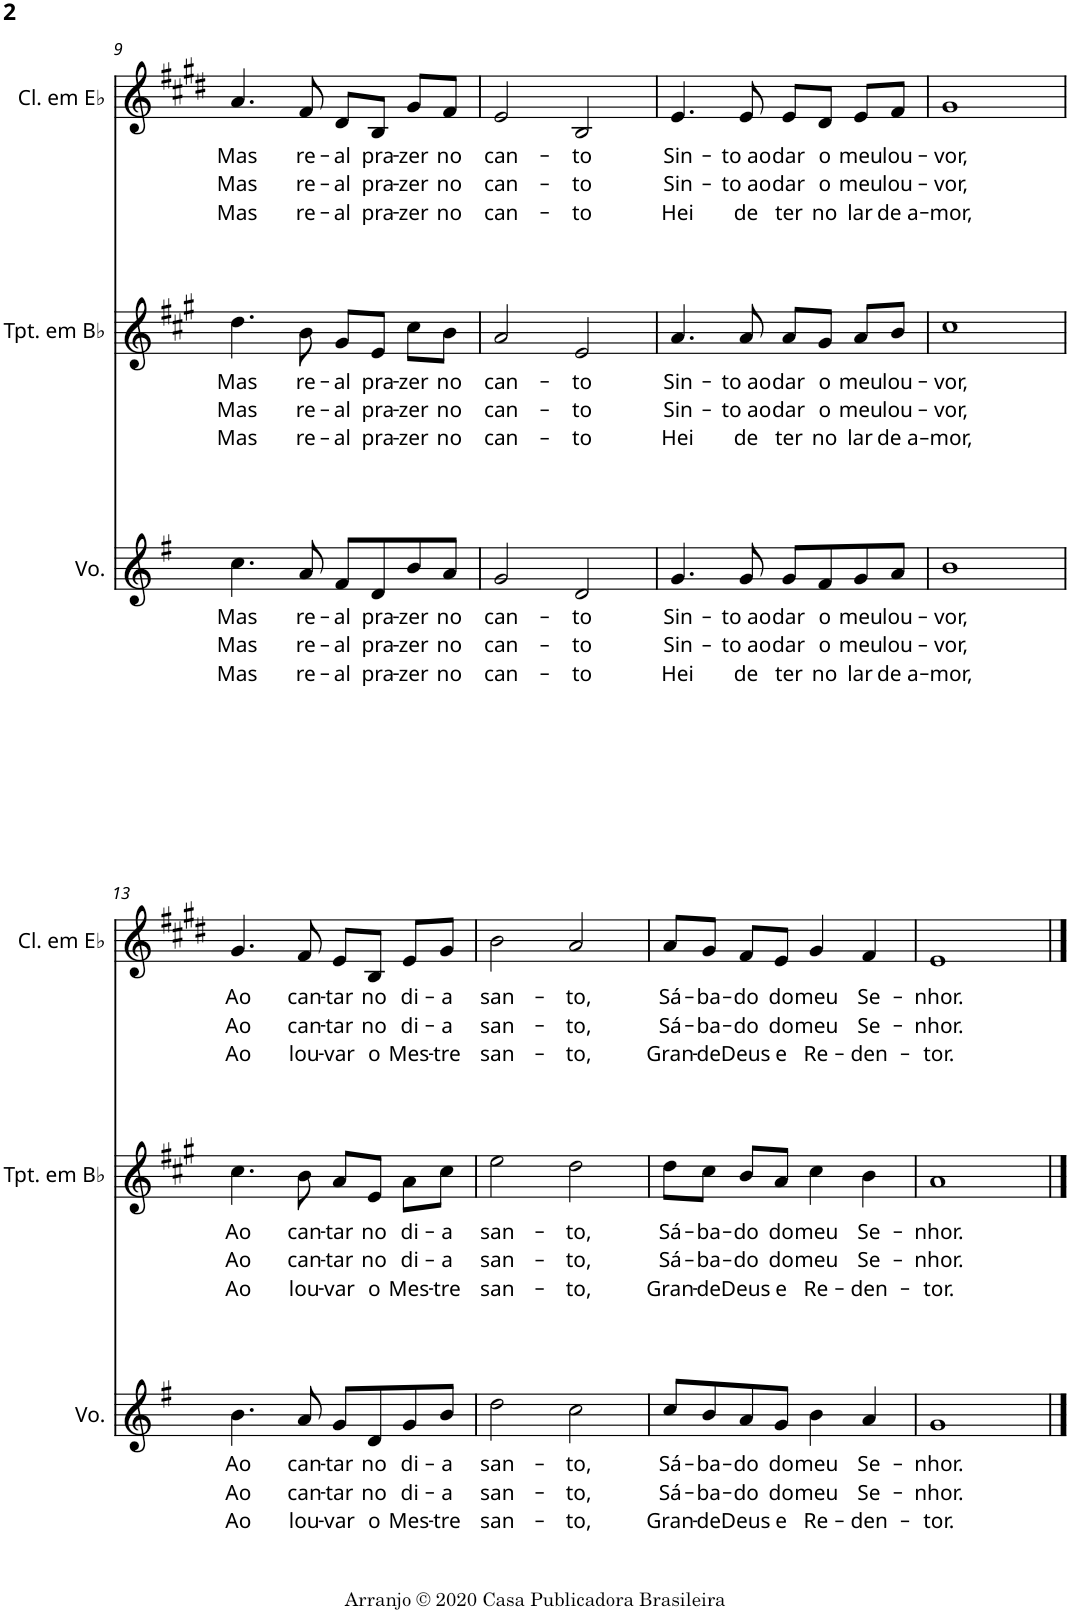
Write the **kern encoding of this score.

**kern	**text	**text	**text	**kern	**text	**text	**text	**kern	**text	**text	**text
*part3	*part3	*part3	*part3	*part2	*part2	*part2	*part2	*part1	*part1	*part1	*part1
*staff3	*staff3	*staff3	*staff3	*staff2	*staff2	*staff2	*staff2	*staff1	*staff1	*staff1	*staff1
*I"Voz	*	*	*	*I"Trompete em Bb	*	*	*	*I"Clarinete em Eb	*	*	*
*I'Vo.	*	*	*	*I'Tpt. em Bb	*	*	*	*I'Cl. em Eb	*	*	*
!!LO:PB:g=z
*clefG2	*	*	*	*clefG2	*	*	*	*clefG2	*	*	*
*	*	*	*	*Trd1c2	*	*	*	*Trd1c2	*	*	*
*k[f#]	*	*	*	*k[f#c#g#]	*	*	*	*k[f#c#g#d#]	*	*	*
*M4/4	*	*	*	*M4/4	*	*	*	*M4/4	*	*	*
=9	=9	=9	=9	=9	=9	=9	=9	=9	=9	=9	=9
!	!LO:LY:b	!LO:LY:b	!LO:LY:b	!	!LO:LY:b	!LO:LY:b	!LO:LY:b	!	!LO:LY:b	!LO:LY:b	!LO:LY:b
4.cc\	Mas	Mas	Mas	4.dd\	Mas	Mas	Mas	4.a/	Mas	Mas	Mas
!	!LO:LY:b	!LO:LY:b	!LO:LY:b	!	!LO:LY:b	!LO:LY:b	!LO:LY:b	!	!LO:LY:b	!LO:LY:b	!LO:LY:b
8a/	re-	re-	re-	8b\	re-	re-	re-	8f#/	re-	re-	re-
!	!LO:LY:b	!LO:LY:b	!LO:LY:b	!	!LO:LY:b	!LO:LY:b	!LO:LY:b	!	!LO:LY:b	!LO:LY:b	!LO:LY:b
8f#/L	-al	-al	-al	8g#/L	-al	-al	-al	8d#/L	-al	-al	-al
!	!LO:LY:b	!LO:LY:b	!LO:LY:b	!	!LO:LY:b	!LO:LY:b	!LO:LY:b	!	!LO:LY:b	!LO:LY:b	!LO:LY:b
8d/	pra-	pra-	pra-	8e/J	pra-	pra-	pra-	8B/J	pra-	pra-	pra-
!	!LO:LY:b	!LO:LY:b	!LO:LY:b	!	!LO:LY:b	!LO:LY:b	!LO:LY:b	!	!LO:LY:b	!LO:LY:b	!LO:LY:b
8b/	-zer	-zer	-zer	8cc#\L	-zer	-zer	-zer	8g#/L	-zer	-zer	-zer
!	!LO:LY:b	!LO:LY:b	!LO:LY:b	!	!LO:LY:b	!LO:LY:b	!LO:LY:b	!	!LO:LY:b	!LO:LY:b	!LO:LY:b
8a/J	no	no	no	8b\J	no	no	no	8f#/J	no	no	no
=10	=10	=10	=10	=10	=10	=10	=10	=10	=10	=10	=10
!	!LO:LY:b	!LO:LY:b	!LO:LY:b	!	!LO:LY:b	!LO:LY:b	!LO:LY:b	!	!LO:LY:b	!LO:LY:b	!LO:LY:b
2g/	can-	can-	can-	2a/	can-	can-	can-	2e/	can-	can-	can-
!	!LO:LY:b	!LO:LY:b	!LO:LY:b	!	!LO:LY:b	!LO:LY:b	!LO:LY:b	!	!LO:LY:b	!LO:LY:b	!LO:LY:b
2d/	-to	-to	-to	2e/	-to	-to	-to	2B/	-to	-to	-to
=11	=11	=11	=11	=11	=11	=11	=11	=11	=11	=11	=11
!	!LO:LY:b	!LO:LY:b	!LO:LY:b	!	!LO:LY:b	!LO:LY:b	!LO:LY:b	!	!LO:LY:b	!LO:LY:b	!LO:LY:b
4.g/	Sin-	Sin-	Hei	4.a/	Sin-	Sin-	Hei	4.e/	Sin-	Sin-	Hei
!	!LO:LY:b	!LO:LY:b	!LO:LY:b	!	!LO:LY:b	!LO:LY:b	!LO:LY:b	!	!LO:LY:b	!LO:LY:b	!LO:LY:b
8g/	-to ao	-to ao	de	8a/	-to ao	-to ao	de	8e/	-to ao	-to ao	de
!	!LO:LY:b	!LO:LY:b	!LO:LY:b	!	!LO:LY:b	!LO:LY:b	!LO:LY:b	!	!LO:LY:b	!LO:LY:b	!LO:LY:b
8g/L	dar	dar	ter	8a/L	dar	dar	ter	8e/L	dar	dar	ter
!	!LO:LY:b	!LO:LY:b	!LO:LY:b	!	!LO:LY:b	!LO:LY:b	!LO:LY:b	!	!LO:LY:b	!LO:LY:b	!LO:LY:b
8f#/	o	o	no	8g#/J	o	o	no	8d#/J	o	o	no
!	!LO:LY:b	!LO:LY:b	!LO:LY:b	!	!LO:LY:b	!LO:LY:b	!LO:LY:b	!	!LO:LY:b	!LO:LY:b	!LO:LY:b
8g/	meu	meu	lar	8a/L	meu	meu	lar	8e/L	meu	meu	lar
!	!LO:LY:b	!LO:LY:b	!LO:LY:b	!	!LO:LY:b	!LO:LY:b	!LO:LY:b	!	!LO:LY:b	!LO:LY:b	!LO:LY:b
8a/J	lou-	lou-	de a-	8b/J	lou-	lou-	de a-	8f#/J	lou-	lou-	de a-
=12	=12	=12	=12	=12	=12	=12	=12	=12	=12	=12	=12
!	!LO:LY:b	!LO:LY:b	!LO:LY:b	!	!LO:LY:b	!LO:LY:b	!LO:LY:b	!	!LO:LY:b	!LO:LY:b	!LO:LY:b
1b	-vor,	-vor,	mor,	1cc#	-vor,	-vor,	mor,	1g#	-vor,	-vor,	mor,
!!LO:LB:g=z
=13	=13	=13	=13	=13	=13	=13	=13	=13	=13	=13	=13
!	!LO:LY:b	!LO:LY:b	!LO:LY:b	!	!LO:LY:b	!LO:LY:b	!LO:LY:b	!	!LO:LY:b	!LO:LY:b	!LO:LY:b
4.b\	Ao	Ao	Ao	4.cc#\	Ao	Ao	Ao	4.g#/	Ao	Ao	Ao
!	!LO:LY:b	!LO:LY:b	!LO:LY:b	!	!LO:LY:b	!LO:LY:b	!LO:LY:b	!	!LO:LY:b	!LO:LY:b	!LO:LY:b
8a/	can-	can-	lou-	8b\	can-	can-	lou-	8f#/	can-	can-	lou-
!	!LO:LY:b	!LO:LY:b	!LO:LY:b	!	!LO:LY:b	!LO:LY:b	!LO:LY:b	!	!LO:LY:b	!LO:LY:b	!LO:LY:b
8g/L	-tar	-tar	-var	8a/L	-tar	-tar	-var	8e/L	-tar	-tar	-var
!	!LO:LY:b	!LO:LY:b	!LO:LY:b	!	!LO:LY:b	!LO:LY:b	!LO:LY:b	!	!LO:LY:b	!LO:LY:b	!LO:LY:b
8d/	no	no	o	8e/J	no	no	o	8B/J	no	no	o
!	!LO:LY:b	!LO:LY:b	!LO:LY:b	!	!LO:LY:b	!LO:LY:b	!LO:LY:b	!	!LO:LY:b	!LO:LY:b	!LO:LY:b
8g/	di-	di-	Mes-	8a\L	di-	di-	Mes-	8e/L	di-	di-	Mes-
!	!LO:LY:b	!LO:LY:b	!LO:LY:b	!	!LO:LY:b	!LO:LY:b	!LO:LY:b	!	!LO:LY:b	!LO:LY:b	!LO:LY:b
8b/J	-a	-a	-tre	8cc#\J	-a	-a	-tre	8g#/J	-a	-a	-tre
=14	=14	=14	=14	=14	=14	=14	=14	=14	=14	=14	=14
!	!LO:LY:b	!LO:LY:b	!LO:LY:b	!	!LO:LY:b	!LO:LY:b	!LO:LY:b	!	!LO:LY:b	!LO:LY:b	!LO:LY:b
2dd\	san-	san-	san-	2ee\	san-	san-	san-	2b\	san-	san-	san-
!	!LO:LY:b	!LO:LY:b	!LO:LY:b	!	!LO:LY:b	!LO:LY:b	!LO:LY:b	!	!LO:LY:b	!LO:LY:b	!LO:LY:b
2cc\	-to,	-to,	-to,	2dd\	-to,	-to,	-to,	2a/	-to,	-to,	-to,
=15	=15	=15	=15	=15	=15	=15	=15	=15	=15	=15	=15
!	!LO:LY:b	!LO:LY:b	!LO:LY:b	!	!LO:LY:b	!LO:LY:b	!LO:LY:b	!	!LO:LY:b	!LO:LY:b	!LO:LY:b
8cc/L	Sá-	Sá-	Gran-	8dd\L	Sá-	Sá-	Gran-	8a/L	Sá-	Sá-	Gran-
!	!LO:LY:b	!LO:LY:b	!LO:LY:b	!	!LO:LY:b	!LO:LY:b	!LO:LY:b	!	!LO:LY:b	!LO:LY:b	!LO:LY:b
8b/	-ba-	-ba-	-de	8cc#\J	-ba-	-ba-	-de	8g#/J	-ba-	-ba-	-de
!	!LO:LY:b	!LO:LY:b	!LO:LY:b	!	!LO:LY:b	!LO:LY:b	!LO:LY:b	!	!LO:LY:b	!LO:LY:b	!LO:LY:b
8a/	-do	-do	Deus	8b/L	-do	-do	Deus	8f#/L	-do	-do	Deus
!	!LO:LY:b	!LO:LY:b	!LO:LY:b	!	!LO:LY:b	!LO:LY:b	!LO:LY:b	!	!LO:LY:b	!LO:LY:b	!LO:LY:b
8g/J	do	do	e	8a/J	do	do	e	8e/J	do	do	e
!	!LO:LY:b	!LO:LY:b	!LO:LY:b	!	!LO:LY:b	!LO:LY:b	!LO:LY:b	!	!LO:LY:b	!LO:LY:b	!LO:LY:b
4b\	meu	meu	Re-	4cc#\	meu	meu	Re-	4g#/	meu	meu	Re-
!	!LO:LY:b	!LO:LY:b	!LO:LY:b	!	!LO:LY:b	!LO:LY:b	!LO:LY:b	!	!LO:LY:b	!LO:LY:b	!LO:LY:b
4a/	Se-	Se-	-den-	4b\	Se-	Se-	-den-	4f#/	Se-	Se-	-den-
=16	=16	=16	=16	=16	=16	=16	=16	=16	=16	=16	=16
!	!LO:LY:b	!LO:LY:b	!LO:LY:b	!	!LO:LY:b	!LO:LY:b	!LO:LY:b	!	!LO:LY:b	!LO:LY:b	!LO:LY:b
1g	-nhor.	-nhor.	-tor.	1a	-nhor.	-nhor.	-tor.	1e	-nhor.	-nhor.	-tor.
==	==	==	==	==	==	==	==	==	==	==	==
*-	*-	*-	*-	*-	*-	*-	*-	*-	*-	*-	*-
